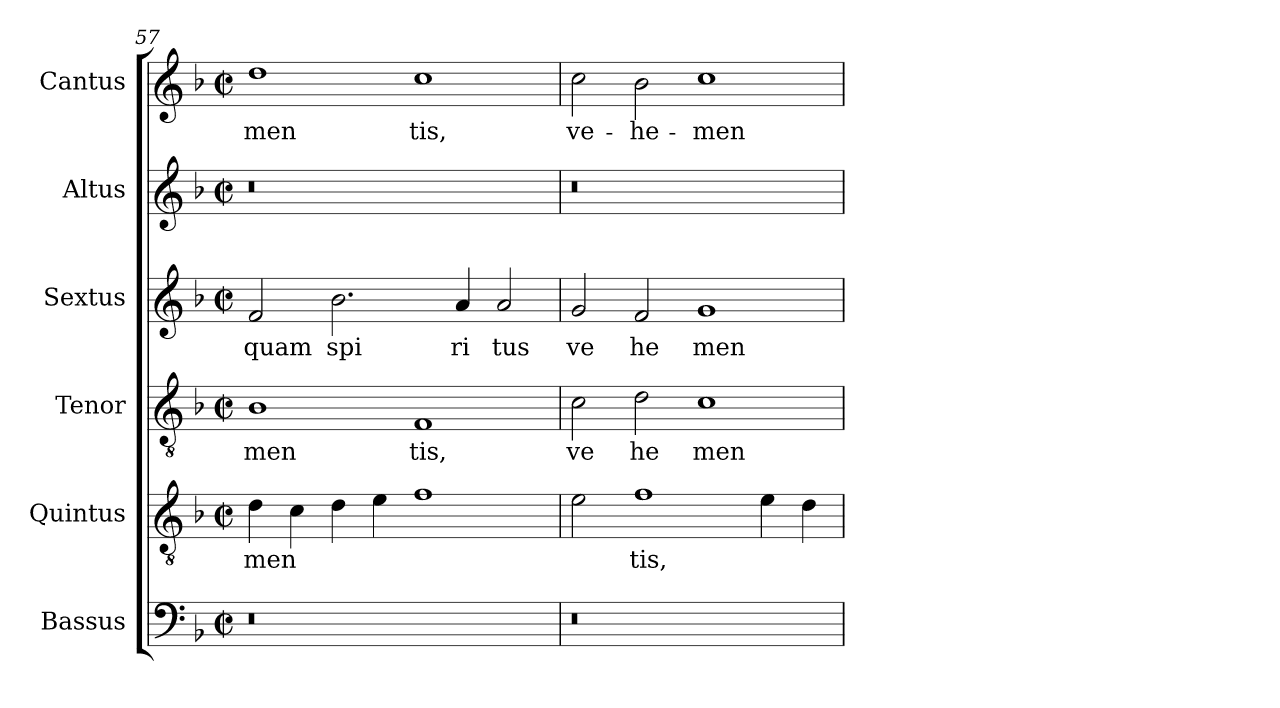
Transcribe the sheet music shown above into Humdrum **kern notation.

**kern	**kern	**text	**kern	**text	**kern	**text	**kern	**kern	**text
*part6	*part5	*part5	*part4	*part4	*part3	*part3	*part2	*part1	*part1
*staff6	*staff5	*staff5	*staff4	*staff4	*staff3	*staff3	*staff2	*staff1	*staff1
*I"Bassus	*I"Quintus	*	*I"Tenor	*	*I"Sextus	*	*I"Altus	*I"Cantus	*
*clefF4	*clefGv2	*	*clefGv2	*	*clefG2	*	*clefG2	*clefG2	*
*k[b-]	*k[b-]	*	*k[b-]	*	*k[b-]	*	*k[b-]	*k[b-]	*
*F:	*F:	*	*F:	*	*F:	*	*F:	*F:	*
*M2/2	*M2/2	*	*M2/2	*	*M2/2	*	*M2/2	*M2/2	*
*met(c|)	*met(c|)	*	*met(c|)	*	*met(c|)	*	*met(c|)	*met(c|)	*
=57	=57	=57	=57	=57	=57	=57	=57	=57	=57
!	!	!LO:LY:b	!	!LO:LY:b:cj	!	!LO:LY:b:cj	!	!	!LO:LY:b:cj
0r	4d\	men	1B-	men	2f/	quam	0r	1dd	men
.	4c\	.	.	.	.	.	.	.	.
!	!	!	!	!	!	!LO:LY:b:cj	!	!	!
.	4d\	.	.	.	2.b-\	spi	.	.	.
.	4e\	.	.	.	.	.	.	.	.
!	!	!	!	!LO:LY:b:cj	!	!	!	!	!LO:LY:b:cj
.	1f	.	1F	tis,	.	.	.	1cc	tis,
!	!	!	!	!	!	!LO:LY:b:cj	!	!	!
.	.	.	.	.	4a/	ri	.	.	.
!	!	!	!	!	!	!LO:LY:b:cj	!	!	!
.	.	.	.	.	2a/	tus	.	.	.
!!LO:LB:g=z
=58	=58	=58	=58	=58	=58	=58	=58	=58	=58
!	!	!	!	!LO:LY:b:cj	!	!LO:LY:b:cj	!	!	!LO:LY:b:cj
0r	2e\	.	2c\	ve	2g/	ve	0r	2cc\	ve-
!	!	!LO:LY:b:cj	!	!LO:LY:b:cj	!	!LO:LY:b:cj	!	!	!LO:LY:b:cj
.	1f	tis,	2d\	he	2f/	he	.	2b-\	-he-
!	!	!	!	!LO:LY:b:cj	!	!LO:LY:b:cj	!	!	!LO:LY:b:cj
.	.	.	1c	men	1g	men	.	1cc	-men-
.	4e\	.	.	.	.	.	.	.	.
.	4d\	.	.	.	.	.	.	.	.
=	=	=	=	=	=	=	=	=	=
*-	*-	*-	*-	*-	*-	*-	*-	*-	*-
